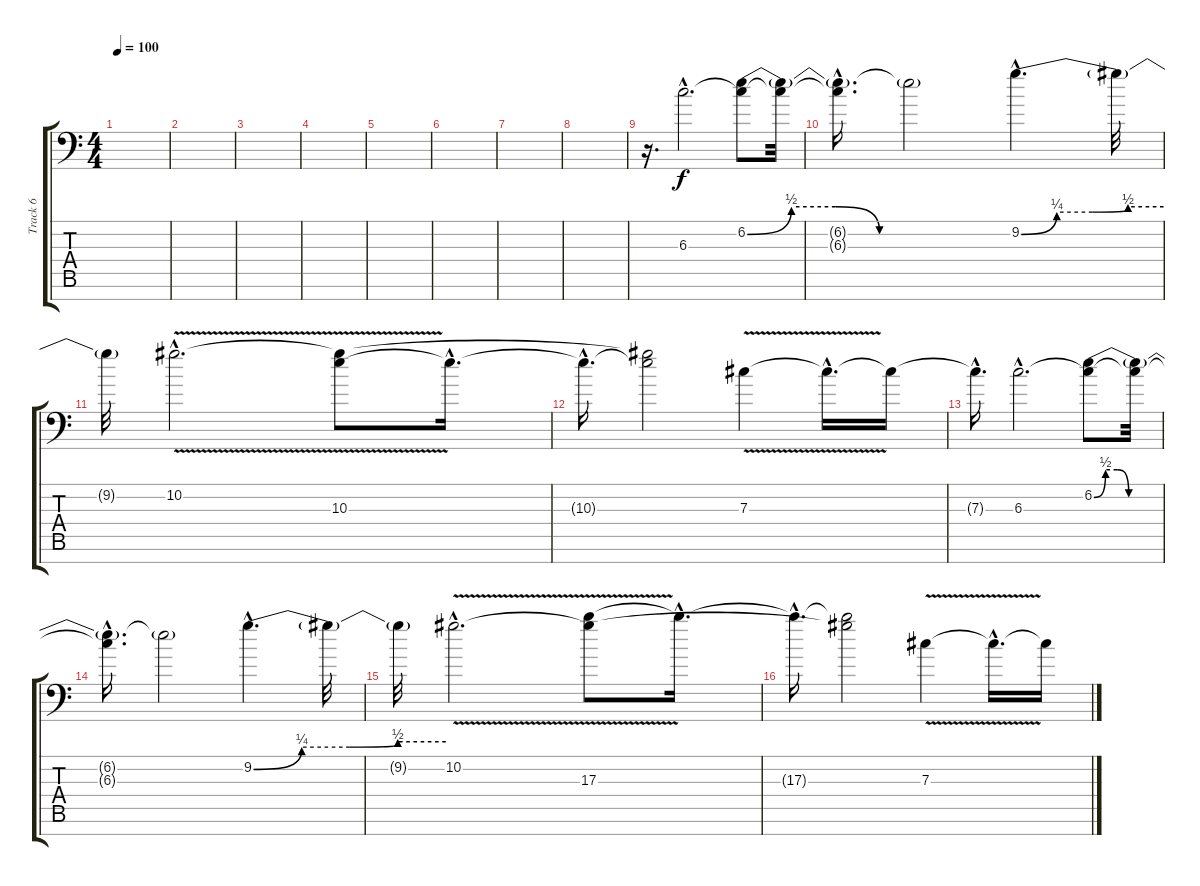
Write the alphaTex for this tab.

\track ("Track 6" "Track 6") {instrument distortionguitar}
\staff {score tabs}
\tuning (Eb4 Bb3 Gb3 Db3 Ab2 Eb2 Ab1) {hide}
\ts (4 4)
\tempo 100
\clef f4
\ks c
|
|
|
|
|
|
|
|
r.16{d} 6.3{hac}.2{d} (6.2{be (custom 0 0 10 2 20 2 30 0 60 0)} 6.3{t}).8 (6.2{t} 6.3{t}).32 |
(6.2{hac t} 6.3{hac t}).16{d} 6.2{t}.2 9.2{be (custom 0 0 15 1 30 1 45 2 60 2) hac}.4{d} 9.2{t}.32 |
9.2{t}.32 10.2{v hac}.2{d} (10.2{t} 10.3).8 10.3{hac t}.16{d} |
10.3{hac t}.16{d} (10.2{t} 10.3{t}).2 7.3{v}.4 7.3{hac t}.16{d} 7.3{t}.16 |
7.3{hac t}.16{d} 6.3{hac}.2{d} (6.2{be (custom 0 0 10 2 20 2 30 0 60 0)} 6.3{t}).8 (6.2{t} 6.3{t}).32 |
(6.2{hac t} 6.3{hac t}).16{d} 6.2{t}.2 9.2{be (custom 0 0 15 1 30 1 45 2 60 2) hac}.4{d} 9.2{t}.32 |
9.2{t}.32 10.2{v hac}.2{d} (10.2{t} 17.3).8 17.3{hac t}.16{d} |
17.3{hac t}.16{d} (10.2{t} 17.3{t}).2 7.3{v}.4 7.3{hac t}.16{d} 7.3{t}.16
